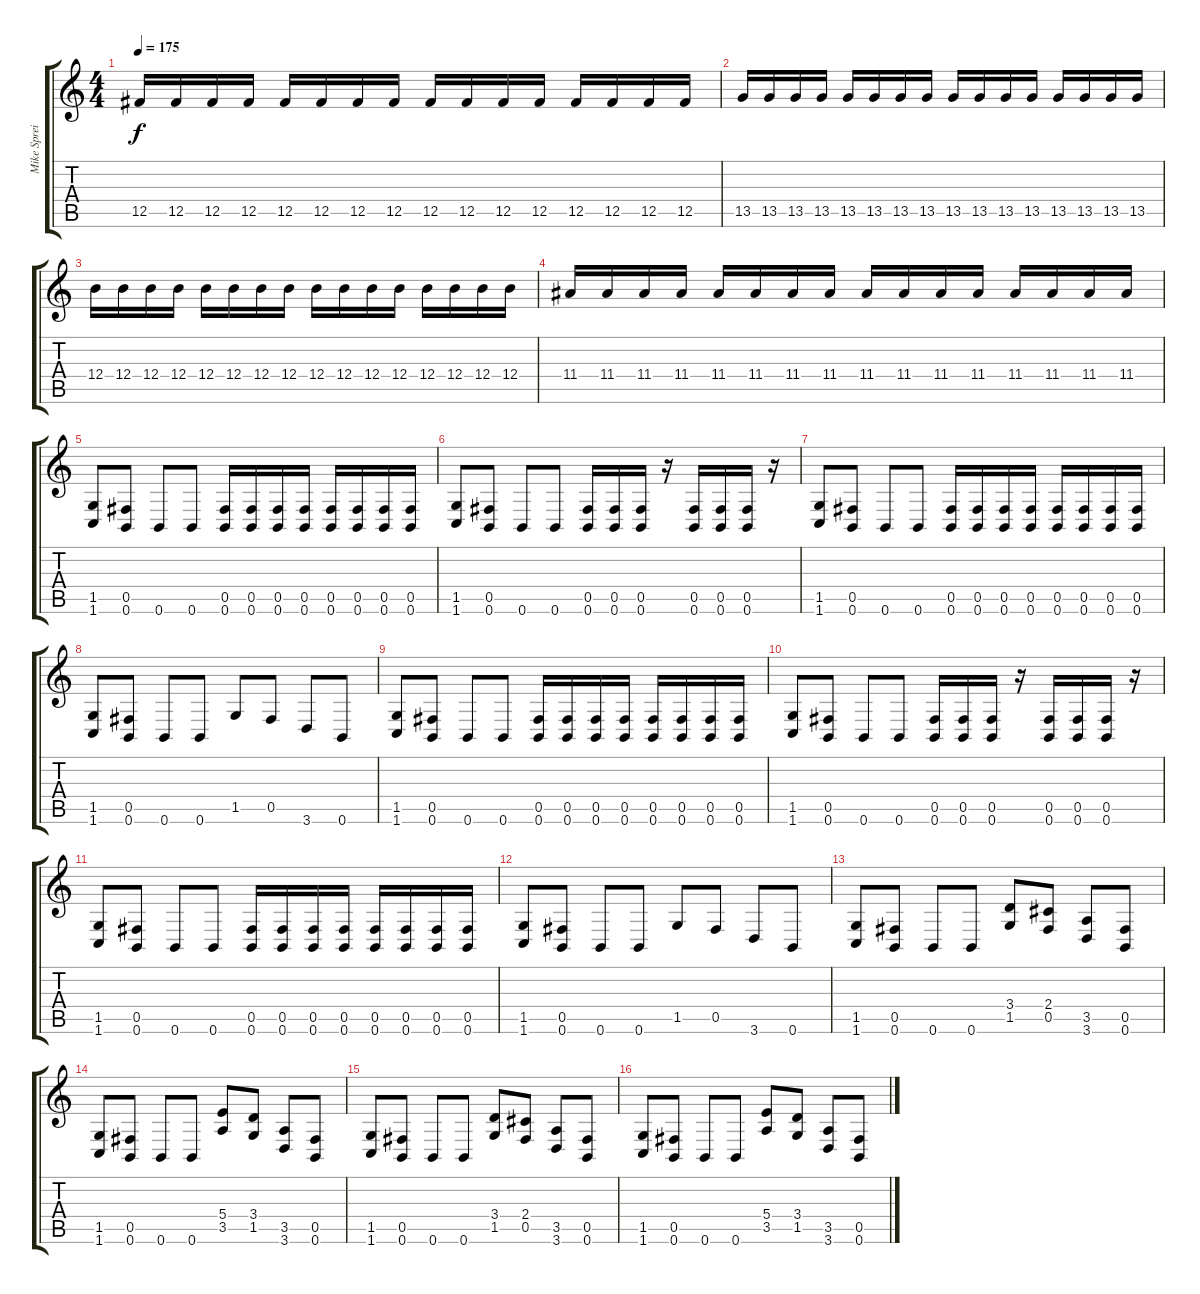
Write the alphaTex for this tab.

\track ("Mike Spreitzer (lead)" "Mike Sprei") {instrument overdrivenguitar}
\staff {score tabs}
\tuning (Db4 Ab3 E3 B2 Gb2 B1) {hide}
\ts (4 4)
\tempo 175
\clef g2
\ks c
12.5.16{dy f} 12.5.16 12.5.16 12.5.16 12.5.16 12.5.16 12.5.16 12.5.16 12.5.16 12.5.16 12.5.16 12.5.16 12.5.16 12.5.16 12.5.16 12.5.16 |
13.5.16 13.5.16 13.5.16 13.5.16 13.5.16 13.5.16 13.5.16 13.5.16 13.5.16 13.5.16 13.5.16 13.5.16 13.5.16 13.5.16 13.5.16 13.5.16 |
12.4.16 12.4.16 12.4.16 12.4.16 12.4.16 12.4.16 12.4.16 12.4.16 12.4.16 12.4.16 12.4.16 12.4.16 12.4.16 12.4.16 12.4.16 12.4.16 |
11.4.16 11.4.16 11.4.16 11.4.16 11.4.16 11.4.16 11.4.16 11.4.16 11.4.16 11.4.16 11.4.16 11.4.16 11.4.16 11.4.16 11.4.16 11.4.16 |
(1.5 1.6).8 (0.5 0.6).8 0.6.8 0.6.8 (0.5 0.6).16 (0.5 0.6).16 (0.5 0.6).16 (0.5 0.6).16 (0.5 0.6).16 (0.5 0.6).16 (0.5 0.6).16 (0.5 0.6).16 |
(1.5 1.6).8 (0.5 0.6).8 0.6.8 0.6.8 (0.5 0.6).16 (0.5 0.6).16 (0.5 0.6).16 r.16 (0.5 0.6).16 (0.5 0.6).16 (0.5 0.6).16 r.16 |
(1.5 1.6).8 (0.5 0.6).8 0.6.8 0.6.8 (0.5 0.6).16 (0.5 0.6).16 (0.5 0.6).16 (0.5 0.6).16 (0.5 0.6).16 (0.5 0.6).16 (0.5 0.6).16 (0.5 0.6).16 |
(1.5 1.6).8 (0.5 0.6).8 0.6.8 0.6.8 1.5.8 0.5.8 3.6.8 0.6.8 |
(1.5 1.6).8 (0.5 0.6).8 0.6.8 0.6.8 (0.5 0.6).16 (0.5 0.6).16 (0.5 0.6).16 (0.5 0.6).16 (0.5 0.6).16 (0.5 0.6).16 (0.5 0.6).16 (0.5 0.6).16 |
(1.5 1.6).8 (0.5 0.6).8 0.6.8 0.6.8 (0.5 0.6).16 (0.5 0.6).16 (0.5 0.6).16 r.16 (0.5 0.6).16 (0.5 0.6).16 (0.5 0.6).16 r.16 |
(1.5 1.6).8 (0.5 0.6).8 0.6.8 0.6.8 (0.5 0.6).16 (0.5 0.6).16 (0.5 0.6).16 (0.5 0.6).16 (0.5 0.6).16 (0.5 0.6).16 (0.5 0.6).16 (0.5 0.6).16 |
(1.5 1.6).8 (0.5 0.6).8 0.6.8 0.6.8 1.5.8 0.5.8 3.6.8 0.6.8 |
(1.5 1.6).8 (0.5 0.6).8 0.6.8 0.6.8 (3.4 1.5).8 (2.4 0.5).8 (3.5 3.6).8 (0.5 0.6).8 |
(1.5 1.6).8 (0.5 0.6).8 0.6.8 0.6.8 (5.4 3.5).8 (3.4 1.5).8 (3.5 3.6).8 (0.5 0.6).8 |
(1.5 1.6).8 (0.5 0.6).8 0.6.8 0.6.8 (3.4 1.5).8 (2.4 0.5).8 (3.5 3.6).8 (0.5 0.6).8 |
(1.5 1.6).8 (0.5 0.6).8 0.6.8 0.6.8 (5.4 3.5).8 (3.4 1.5).8 (3.5 3.6).8 (0.5 0.6).8
